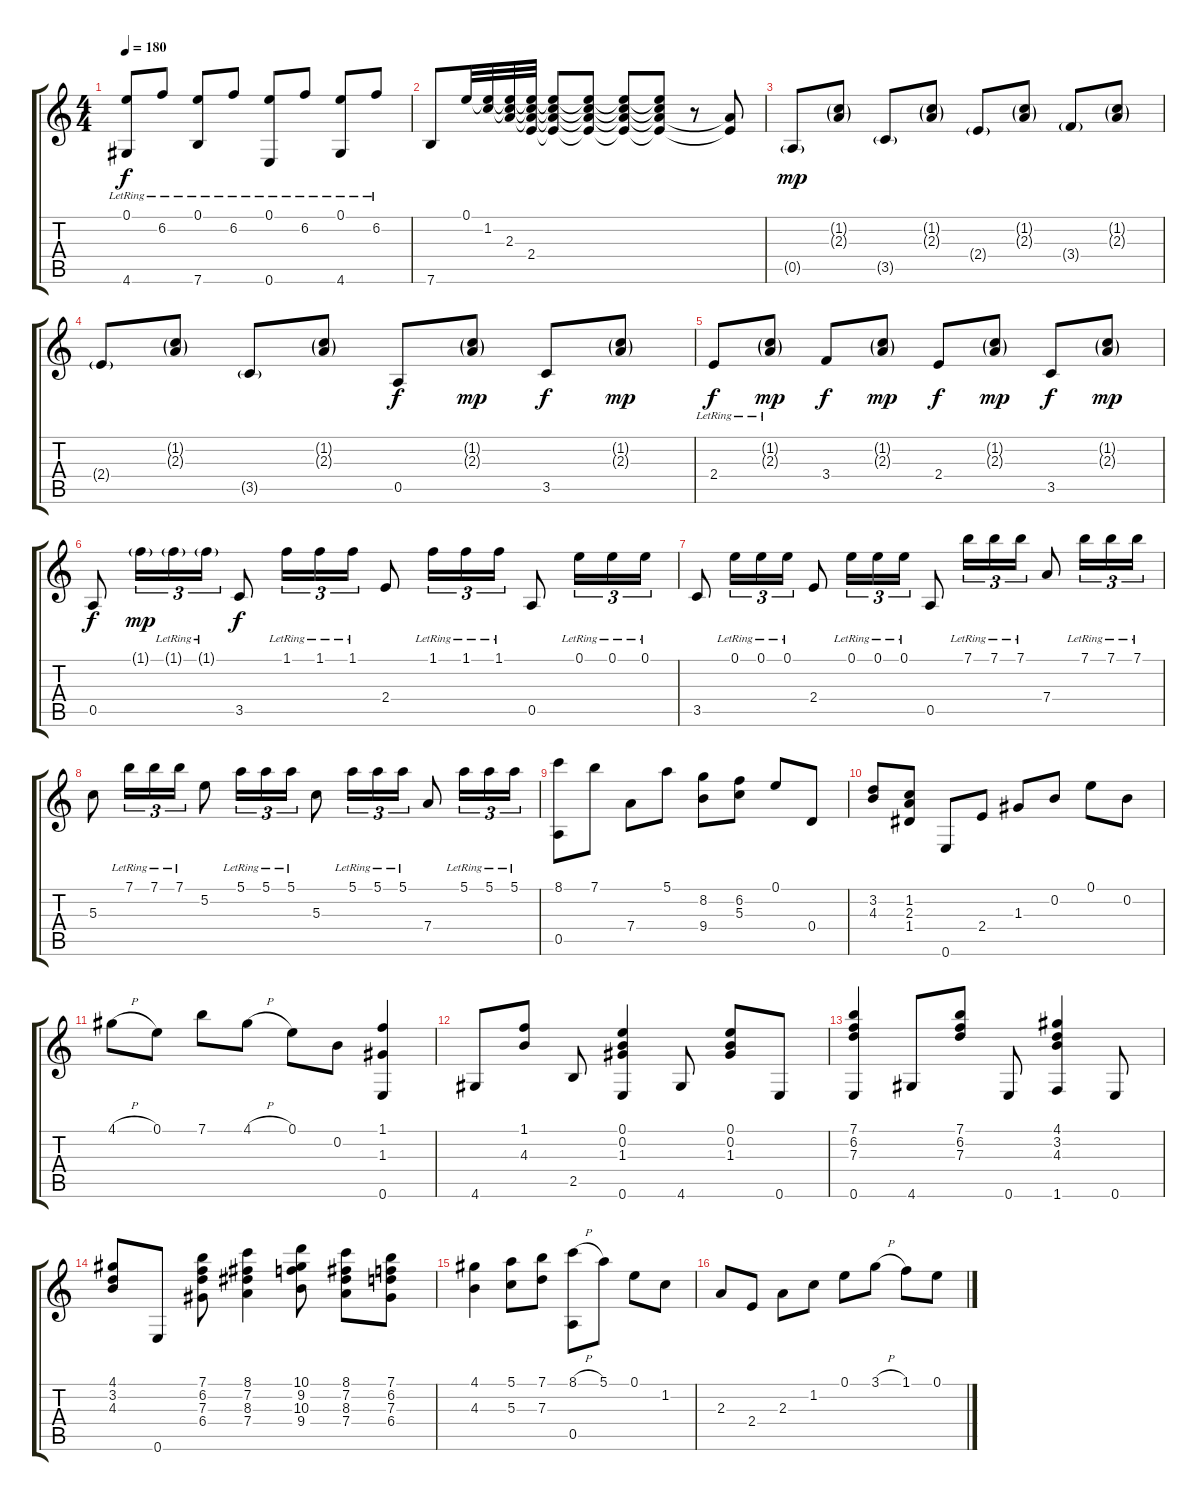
\track "" {instrument acousticguitarnylon}
\staff {score tabs}
\tuning (E4 B3 G3 D3 A2 E2) {hide}
\ts (4 4)
\tempo 180
\clef g2
\ks c
(0.1{lr} 4.6).8{dy f} 6.2{lr}.8 (0.1{lr} 7.6).8 6.2{lr}.8 (0.1{lr} 0.6).8 6.2{lr}.8 (0.1{lr} 4.6).8 6.2{lr}.8 |
7.6.8 0.1.32 (0.1{t} 1.2).32 (0.1{t} 1.2{t} 2.3).32 (0.1{t} 1.2{t} 2.3{t} 2.4).32 (0.1{t} 1.2{t} 2.3{t} 2.4{t}).8 (0.1{t} 1.2{t} 2.3{t} 2.4{t}).8 (0.1{t} 1.2{t} 2.3{t} 2.4{t}).8 (0.1{t} 1.2{t} 2.3{t} 2.4{t}).8 r.8 (2.3{t} 2.4{t}).8 |
0.5{g}.8{dy mp} (1.2{g} 2.3{g}).8 3.5{g}.8 (1.2{g} 2.3{g}).8 2.4{g}.8 (1.2{g} 2.3{g}).8 3.4{g}.8 (1.2{g} 2.3{g}).8 |
2.4{g}.8 (1.2{g} 2.3{g}).8 3.5{g}.8 (1.2{g} 2.3{g}).8 0.5.8{dy f} (1.2{g} 2.3{g}).8{dy mp} 3.5.8{dy f} (1.2{g} 2.3{g}).8{dy mp} |
2.4{lr}.8{dy f} (1.2{g lr} 2.3{g lr}).8{dy mp} 3.4.8{dy f} (1.2{g} 2.3{g}).8{dy mp} 2.4.8{dy f} (1.2{g} 2.3{g}).8{dy mp} 3.5.8{dy f} (1.2{g} 2.3{g}).8{dy mp} |
0.5.8{dy f} 1.1{g}.16{tu (3 2) dy mp} 1.1{g lr}.16{tu (3 2)} 1.1{g lr}.16{tu (3 2)} 3.5.8{dy f} 1.1{lr}.16{tu (3 2)} 1.1{lr}.16{tu (3 2)} 1.1{lr}.16{tu (3 2)} 2.4.8 1.1{lr}.16{tu (3 2)} 1.1{lr}.16{tu (3 2)} 1.1{lr}.16{tu (3 2)} 0.5.8 0.1{lr}.16{tu (3 2)} 0.1{lr}.16{tu (3 2)} 0.1{lr}.16{tu (3 2)} |
3.5.8 0.1{lr}.16{tu (3 2)} 0.1{lr}.16{tu (3 2)} 0.1{lr}.16{tu (3 2)} 2.4.8 0.1{lr}.16{tu (3 2)} 0.1{lr}.16{tu (3 2)} 0.1{lr}.16{tu (3 2)} 0.5.8 7.1{lr}.16{tu (3 2)} 7.1{lr}.16{tu (3 2)} 7.1{lr}.16{tu (3 2)} 7.4.8 7.1{lr}.16{tu (3 2)} 7.1{lr}.16{tu (3 2)} 7.1{lr}.16{tu (3 2)} |
5.3.8 7.1{lr}.16{tu (3 2)} 7.1{lr}.16{tu (3 2)} 7.1{lr}.16{tu (3 2)} 5.2.8 5.1{lr}.16{tu (3 2)} 5.1{lr}.16{tu (3 2)} 5.1{lr}.16{tu (3 2)} 5.3.8 5.1{lr}.16{tu (3 2)} 5.1{lr}.16{tu (3 2)} 5.1{lr}.16{tu (3 2)} 7.4.8 5.1{lr}.16{tu (3 2)} 5.1{lr}.16{tu (3 2)} 5.1{lr}.16{tu (3 2)} |
(8.1 0.5).8 7.1.8 7.4.8 5.1.8 (8.2 9.4).8 (6.2 5.3).8 0.1.8 0.4.8 |
(3.2 4.3).8 (1.2 2.3 1.4).8 0.6.8 2.4.8 1.3.8 0.2.8 0.1.8 0.2.8 |
4.1{h}.8 0.1.8 7.1.8 4.1{h}.8 0.1.8 0.2.8 (1.1 1.3 0.6).4 |
4.6.8 (1.1 4.3).8 2.5.8 (0.1 0.2 1.3 0.6).4 4.6.8 (0.1 0.2 1.3).8 0.6.8 |
(7.1 6.2 7.3 0.6).4 4.6.8 (7.1 6.2 7.3).8 0.6.8 (4.1 3.2 4.3 1.6).4 0.6.8 |
(4.1 3.2 4.3).8 0.6.8 (7.1 6.2 7.3 6.4).8 (8.1 7.2 8.3 7.4).4 (10.1 9.2 10.3 9.4).8 (8.1 7.2 8.3 7.4).8 (7.1 6.2 7.3 6.4).8 |
(4.1 4.3).4 (5.1 5.3).8 (7.1 7.3).8 (8.1{h} 0.5).8 5.1.8 0.1.8 1.2.8 |
2.3.8 2.4.8 2.3.8 1.2.8 0.1.8 3.1{h}.8 1.1.8 0.1.8
